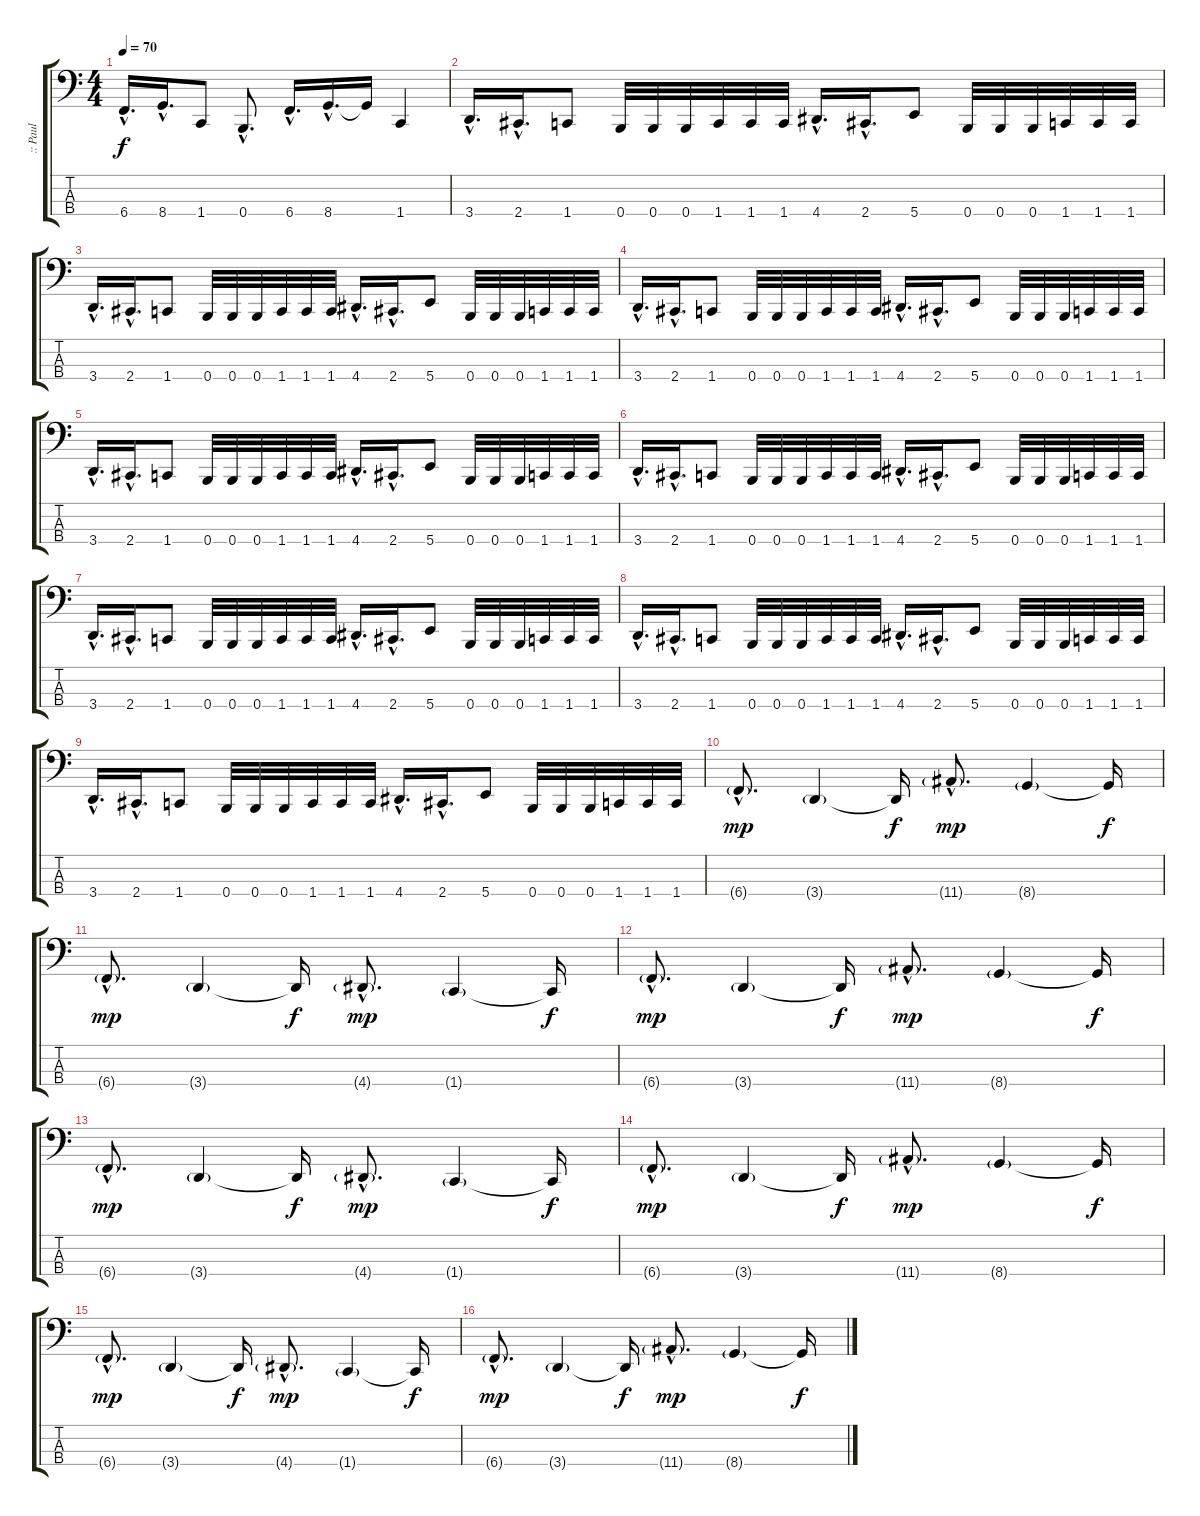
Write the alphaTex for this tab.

\track ("   :: Paul Dedrick Gray #2 ::" "   :: Paul") {instrument electricbassfinger}
\staff {score tabs}
\tuning (E2 B1 Gb1 B0) {hide}
\ts (4 4)
\tempo 70
\clef f4
\ks c
6.4{hac}.16{d dy f} 8.4{hac}.16{d} 1.4.8 0.4{hac}.8{d} 6.4{hac}.16{d} 8.4{hac}.16{d} 8.4{t}.16 1.4.4 |
3.4{hac}.16{d} 2.4{hac}.16{d} 1.4.8 0.4.32 0.4.32 0.4.32 1.4.32 1.4.32 1.4.32 4.4{hac}.16{d} 2.4{hac}.16{d} 5.4.8 0.4.32 0.4.32 0.4.32 1.4.32 1.4.32 1.4.32 |
3.4{hac}.16{d} 2.4{hac}.16{d} 1.4.8 0.4.32 0.4.32 0.4.32 1.4.32 1.4.32 1.4.32 4.4{hac}.16{d} 2.4{hac}.16{d} 5.4.8 0.4.32 0.4.32 0.4.32 1.4.32 1.4.32 1.4.32 |
3.4{hac}.16{d} 2.4{hac}.16{d} 1.4.8 0.4.32 0.4.32 0.4.32 1.4.32 1.4.32 1.4.32 4.4{hac}.16{d} 2.4{hac}.16{d} 5.4.8 0.4.32 0.4.32 0.4.32 1.4.32 1.4.32 1.4.32 |
3.4{hac}.16{d} 2.4{hac}.16{d} 1.4.8 0.4.32 0.4.32 0.4.32 1.4.32 1.4.32 1.4.32 4.4{hac}.16{d} 2.4{hac}.16{d} 5.4.8 0.4.32 0.4.32 0.4.32 1.4.32 1.4.32 1.4.32 |
3.4{hac}.16{d} 2.4{hac}.16{d} 1.4.8 0.4.32 0.4.32 0.4.32 1.4.32 1.4.32 1.4.32 4.4{hac}.16{d} 2.4{hac}.16{d} 5.4.8 0.4.32 0.4.32 0.4.32 1.4.32 1.4.32 1.4.32 |
3.4{hac}.16{d} 2.4{hac}.16{d} 1.4.8 0.4.32 0.4.32 0.4.32 1.4.32 1.4.32 1.4.32 4.4{hac}.16{d} 2.4{hac}.16{d} 5.4.8 0.4.32 0.4.32 0.4.32 1.4.32 1.4.32 1.4.32 |
3.4{hac}.16{d} 2.4{hac}.16{d} 1.4.8 0.4.32 0.4.32 0.4.32 1.4.32 1.4.32 1.4.32 4.4{hac}.16{d} 2.4{hac}.16{d} 5.4.8 0.4.32 0.4.32 0.4.32 1.4.32 1.4.32 1.4.32 |
3.4{hac}.16{d} 2.4{hac}.16{d} 1.4.8 0.4.32 0.4.32 0.4.32 1.4.32 1.4.32 1.4.32 4.4{hac}.16{d} 2.4{hac}.16{d} 5.4.8 0.4.32 0.4.32 0.4.32 1.4.32 1.4.32 1.4.32 |
6.4{g hac}.8{d dy mp} 3.4{g}.4 3.4{t}.16{dy f} 11.4{g hac}.8{d dy mp} 8.4{g}.4 8.4{t}.16{dy f} |
6.4{g hac}.8{d dy mp} 3.4{g}.4 3.4{t}.16{dy f} 4.4{g hac}.8{d dy mp} 1.4{g}.4 1.4{t}.16{dy f} |
6.4{g hac}.8{d dy mp} 3.4{g}.4 3.4{t}.16{dy f} 11.4{g hac}.8{d dy mp} 8.4{g}.4 8.4{t}.16{dy f} |
6.4{g hac}.8{d dy mp} 3.4{g}.4 3.4{t}.16{dy f} 4.4{g hac}.8{d dy mp} 1.4{g}.4 1.4{t}.16{dy f} |
6.4{g hac}.8{d dy mp} 3.4{g}.4 3.4{t}.16{dy f} 11.4{g hac}.8{d dy mp} 8.4{g}.4 8.4{t}.16{dy f} |
6.4{g hac}.8{d dy mp} 3.4{g}.4 3.4{t}.16{dy f} 4.4{g hac}.8{d dy mp} 1.4{g}.4 1.4{t}.16{dy f} |
6.4{g hac}.8{d dy mp} 3.4{g}.4 3.4{t}.16{dy f} 11.4{g hac}.8{d dy mp} 8.4{g}.4 8.4{t}.16{dy f}
